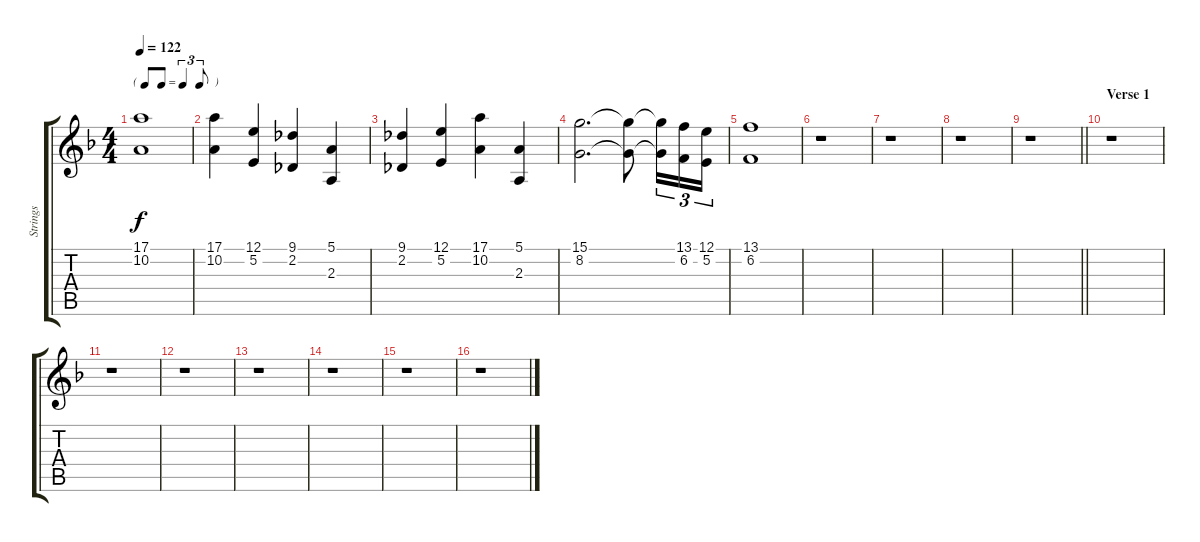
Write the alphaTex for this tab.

\track ("Strings" "Strings") {instrument stringensemble1}
\staff {score tabs}
\tuning (E4 B3 G3 D3 A2 E2) {hide}
\ts (4 4)
\tf triplet8th
\tempo 122
\clef g2
\ks dminor
(17.1 10.2).1{dy f} |
(17.1 10.2).4 (12.1 5.2).4 (9.1 2.2).4 (5.1 2.3).4 |
(9.1 2.2).4 (12.1 5.2).4 (17.1 10.2).4 (5.1 2.3).4 |
(15.1 8.2).2{d} (15.1{t} 8.2{t}).8 (15.1{t} 8.2{t}).16{tu (3 2)} (13.1 6.2).16{tu (3 2)} (12.1 5.2).16{tu (3 2)} |
(13.1 6.2).1 |
r.1 |
r.1 |
r.1 |
\barLineRight lightlight
r.1 |
\section ("" "Verse 1")
r.1 |
r.1 |
r.1 |
r.1 |
r.1 |
r.1 |
r.1
